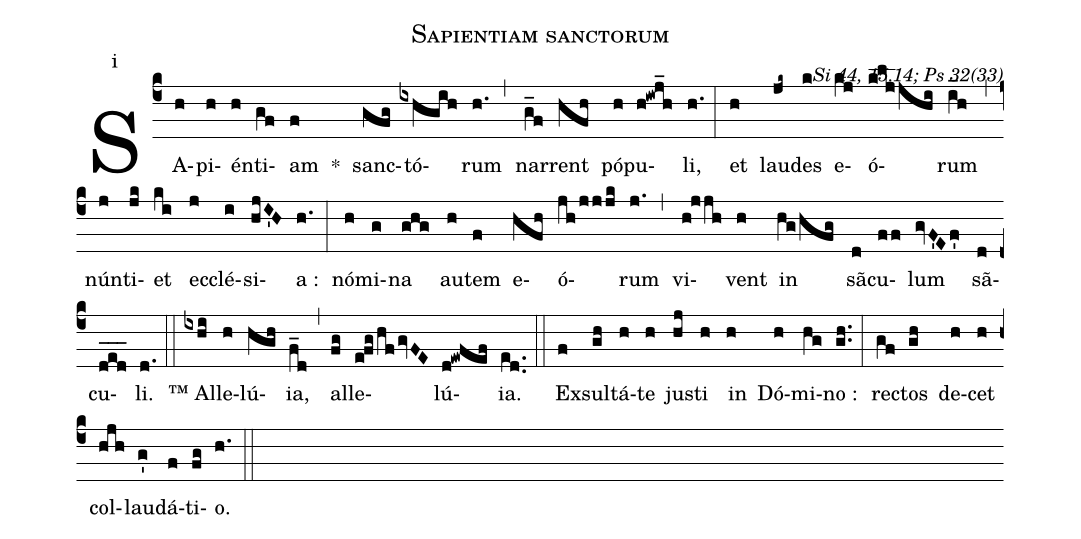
name:Sapientiam sanctorum;
commentary: Si 44, 15.14; Ps 32(33);
mode:i;
%%
(c4) SA(h)pi(h)én(h)ti(gf)am(f) *() sanc(gfg)tó(ixhgih)rum(h.) (,) nar(g_f)rent(hfh) pó(h)pu(h!iwj_h)li,(h.) (:) et(h) lau(jk~)des(k) e(kj)ó(kljjhi)rum(i_h) (,) nún(j)ti(jk)et(ki) ec(j)clé(i)si(hjI'H)a~:(h.) (:) nó(h)mi(g)na(ghg) au(h)tem(f) e(hfh)ó(jh/jjjk)rum(j.) (,) vi(h!jjh)vent(h) in(hg/hfg) sã(d)cu(ff)lum(gvF'Ef') sã(d)cu(ded___)li.(d.) (::) ™ Al(ixhi)le(h)lú(hgh)ia,(f_d) (,) al(fg)le(efghfgvFE)lú(d!ewfef)ia.(ed..) ∏(::) Ex(f)sul(gh)tá(h)te(h) ju(hj)sti(h) in(h) Dó(h)mi(hg)no~:(gh..) (:) re(gf)ctos(gh) de(h)cet(h) col(hjh)lau(g')dá(f)ti(fg)o.(h.) (::)
